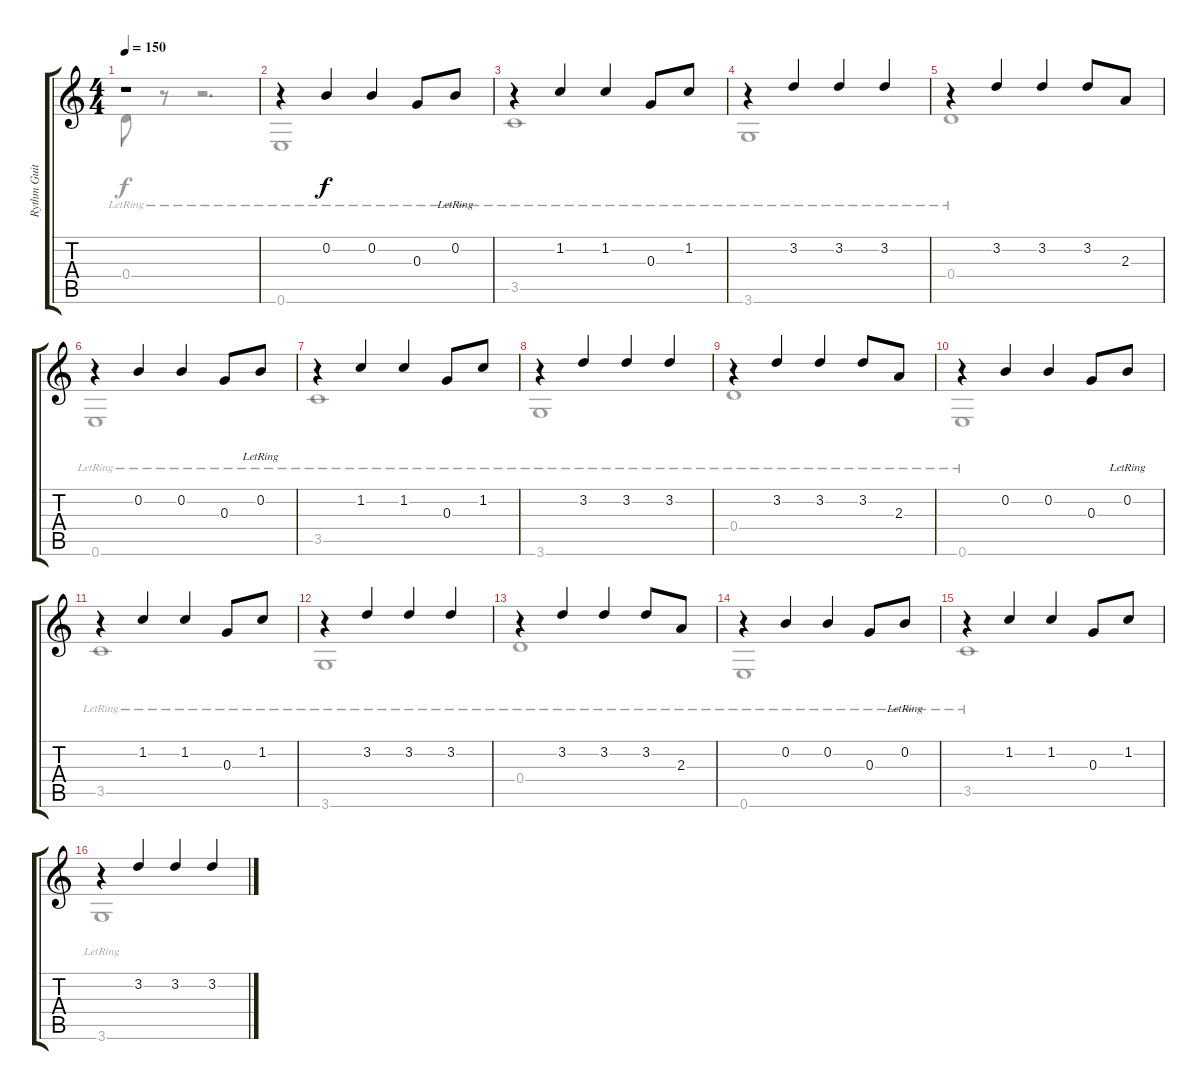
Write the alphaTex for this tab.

\track ("Rythm Guitar" "Rythm Guit") {instrument acousticguitarsteel}
\staff {score tabs}
\tuning (E4 B3 G3 D3 A2 E2) {hide}
\voice
\ts (4 4)
\tempo 150
\clef g2
\ks c
r.1{dy f} |
r.4 0.2.4 0.2.4 0.3.8 0.2{lr}.8 |
r.4 1.2.4 1.2.4 0.3.8 1.2.8 |
r.4 3.2.4 3.2.4 3.2.4 |
r.4 3.2.4 3.2.4 3.2.8 2.3.8 |
r.4 0.2.4 0.2.4 0.3.8 0.2{lr}.8 |
r.4 1.2.4 1.2.4 0.3.8 1.2.8 |
r.4 3.2.4 3.2.4 3.2.4 |
r.4 3.2.4 3.2.4 3.2.8 2.3.8 |
r.4 0.2.4 0.2.4 0.3.8 0.2{lr}.8 |
r.4 1.2.4 1.2.4 0.3.8 1.2.8 |
r.4 3.2.4 3.2.4 3.2.4 |
r.4 3.2.4 3.2.4 3.2.8 2.3.8 |
r.4 0.2.4 0.2.4 0.3.8 0.2{lr}.8 |
r.4 1.2.4 1.2.4 0.3.8 1.2.8 |
r.4 3.2.4 3.2.4 3.2.4
\voice
\clef g2
\ottava regular
\simile none
\ks c
0.4{lr}.8{dy f} r.8 r.2{d} |
0.6{lr}.1 |
3.5{lr}.1 |
3.6{lr}.1 |
0.4{lr}.1 |
0.6{lr}.1 |
3.5{lr}.1 |
3.6{lr}.1 |
0.4{lr}.1 |
0.6{lr}.1 |
3.5{lr}.1 |
3.6{lr}.1 |
0.4{lr}.1 |
0.6{lr}.1 |
3.5{lr}.1 |
3.6{lr}.1
